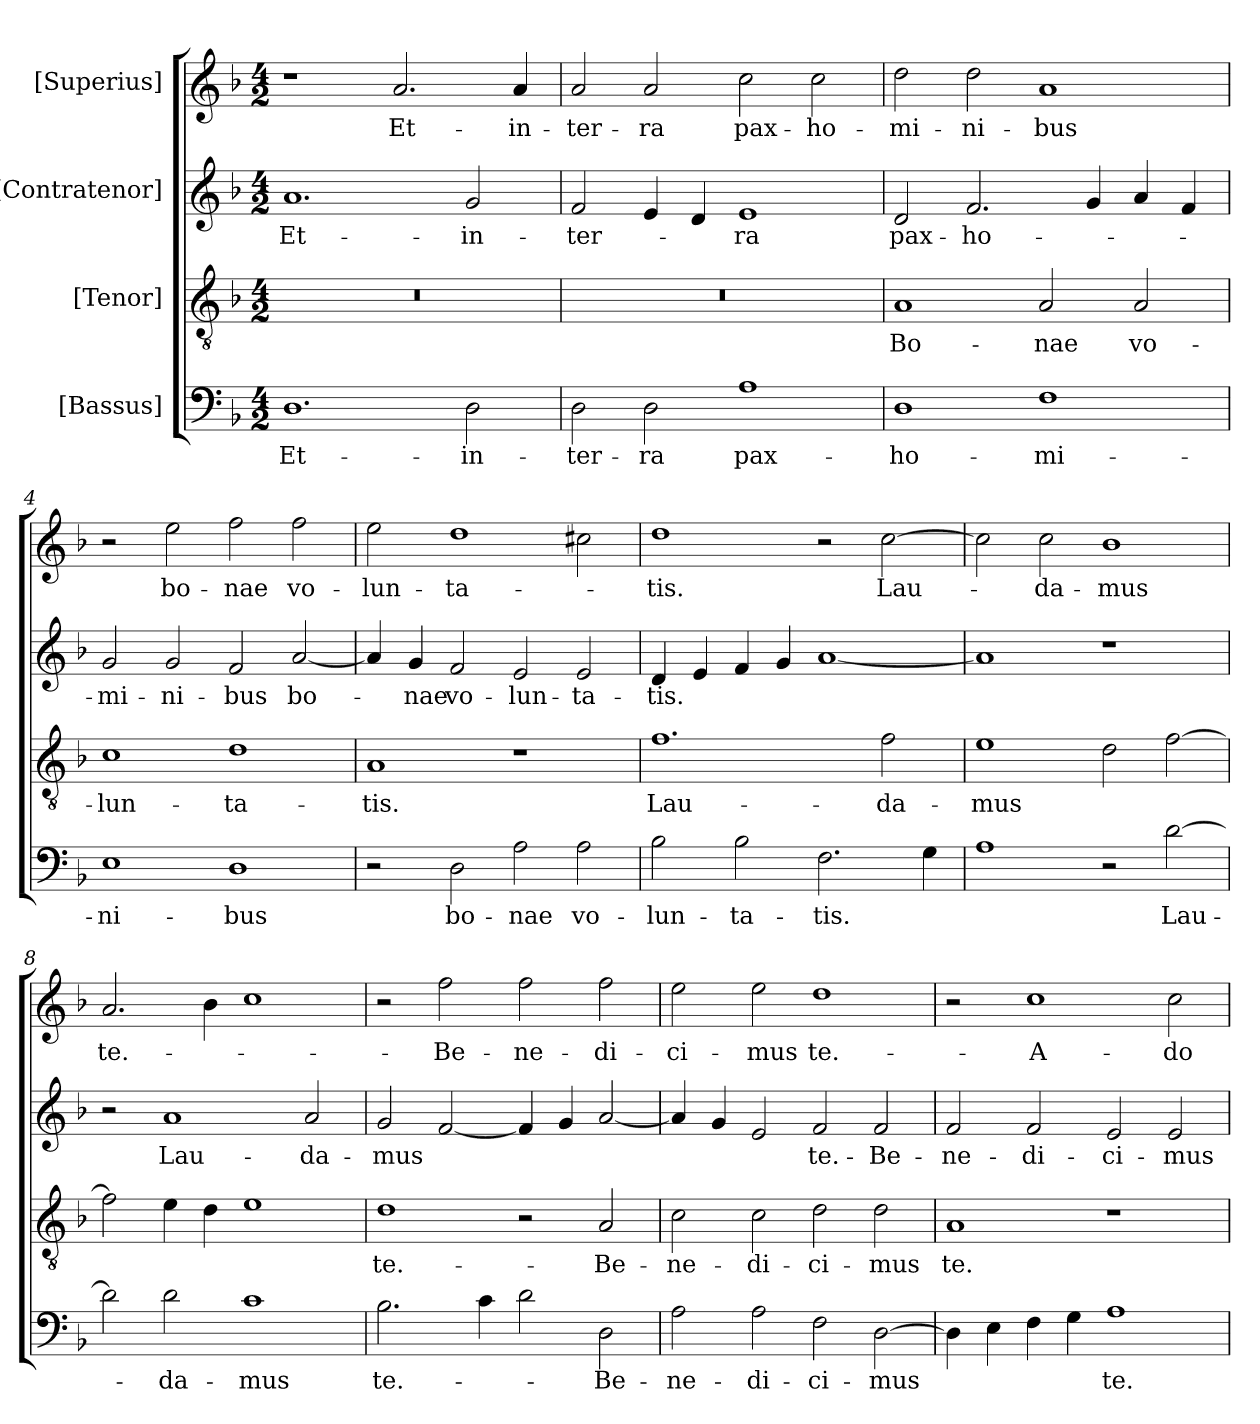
**kern	**text	**kern	**text	**kern	**text	**kern	**text
*part4	*part4	*part3	*part3	*part2	*part2	*part1	*part1
*staff4	*staff4	*staff3	*staff3	*staff2	*staff2	*staff1	*staff1
*I"[Bassus]	*	*I"[Tenor]	*	*I"[Contratenor]	*	*I"[Superius]	*
*clefF4	*	*clefGv2	*	*clefG2	*	*clefG2	*
*k[b-]	*	*k[b-]	*	*k[b-]	*	*k[b-]	*
*M4/2	*	*M4/2	*	*M4/2	*	*M4/2	*
=1	=1	=1	=1	=1	=1	=1	=1
1.D\	Et-	0r	.	1.a/	Et-	1r	.
.	.	.	.	.	.	2.a/	Et-
2D\	in-	.	.	2g/	in-	.	.
.	.	.	.	.	.	4a/	in-
=2	=2	=2	=2	=2	=2	=2	=2
2D\	ter-	0r	.	2f/	ter-	2a/	ter-
2D\	-ra	.	.	4e/	.	2a/	-ra
.	.	.	.	4d/	.	.	.
1A\	pax-	.	.	1e/	-ra	2cc\	pax-
.	.	.	.	.	.	2cc\	ho-
=3	=3	=3	=3	=3	=3	=3	=3
1D\	ho-	1A/	Bo-	2d/	pax-	2dd\	-mi-
.	.	.	.	2.f/	ho-	2dd\	-ni-
1F\	-mi-	2A/	-nae	.	.	1a/	-bus
.	.	.	.	4g/	.	.	.
.	.	2A/	vo-	4a/	.	.	.
.	.	.	.	4f/	.	.	.
=4	=4	=4	=4	=4	=4	=4	=4
1E\	-ni-	1c\	-lun-	2g/	-mi-	2r	.
.	.	.	.	2g/	-ni-	2ee\	bo-
1D\	-bus	1d\	-ta-	2f/	-bus	2ff\	-nae
.	.	.	.	[2a/	bo-	2ff\	vo-
=5	=5	=5	=5	=5	=5	=5	=5
2r	.	1A/	-tis.	4a/]	.	2ee\	-lun-
.	.	.	.	4g/	-nae	.	.
2D\	bo-	.	.	2f/	vo-	1dd\	-ta-
2A\	-nae	1r	.	2e/	-lun-	.	.
2A\	vo-	.	.	2e/	-ta-	2cc#X\	.
=6	=6	=6	=6	=6	=6	=6	=6
2B-\	-lun-	1.f\	Lau-	4d/	-tis.	1dd\	-tis.
.	.	.	.	4e/	.	.	.
2B-\	-ta-	.	.	4f/	.	.	.
.	.	.	.	4g/	.	.	.
2.F\	-tis.	.	.	[1a/	.	2r	.
.	.	2f\	-da-	.	.	[2cc\	Lau-
4G\	.	.	.	.	.	.	.
=7	=7	=7	=7	=7	=7	=7	=7
1A\	.	1e\	-mus	1a/]	.	2cc\]	.
.	.	.	.	.	.	2cc\	-da-
2r	.	2d\	.	1r	.	1b-\	-mus
[2d\	Lau-	[2f\	.	.	.	.	.
=8	=8	=8	=8	=8	=8	=8	=8
2d\]	.	2f\]	.	2r	.	2.a/	te.-
2d\	-da-	4e\	.	1a/	Lau-	.	.
.	.	4d\	.	.	.	4b-\	.
1c\	-mus	1e\	.	.	.	1cc\	.
.	.	.	.	2a/	-da-	.	.
=9	=9	=9	=9	=9	=9	=9	=9
2.B-\	te.-	1d\	te.-	2g/	-mus	2r	.
.	.	.	.	[2f/	.	2ff\	Be-
4c\	.	.	.	.	.	.	.
2d\	.	2r	.	4f/]	.	2ff\	-ne-
.	.	.	.	4g/	.	.	.
2D\	Be-	2A/	Be-	[2a/	.	2ff\	-di-
=10	=10	=10	=10	=10	=10	=10	=10
2A\	-ne-	2c\	-ne-	4a/]	.	2ee\	-ci-
.	.	.	.	4g/	.	.	.
2A\	-di-	2c\	-di-	2e/	.	2ee\	-mus
2F\	-ci-	2d\	-ci-	2f/	te.-	1dd\	te.-
[2D\	-mus	2d\	-mus	2f/	Be-	.	.
=11	=11	=11	=11	=11	=11	=11	=11
4D\]	.	1A/	te.-	2f/	-ne-	2r	.
4E\	.	.	.	.	.	.	.
4F\	.	.	.	2f/	-di-	1cc\	A-
4G\	.	.	.	.	.	.	.
1A\	te.-	1r	.	2e/	-ci-	.	.
.	.	.	.	2e/	-mus	2cc\	-do-
=	=	=	=	=	=	=	=
*-	*-	*-	*-	*-	*-	*-	*-
